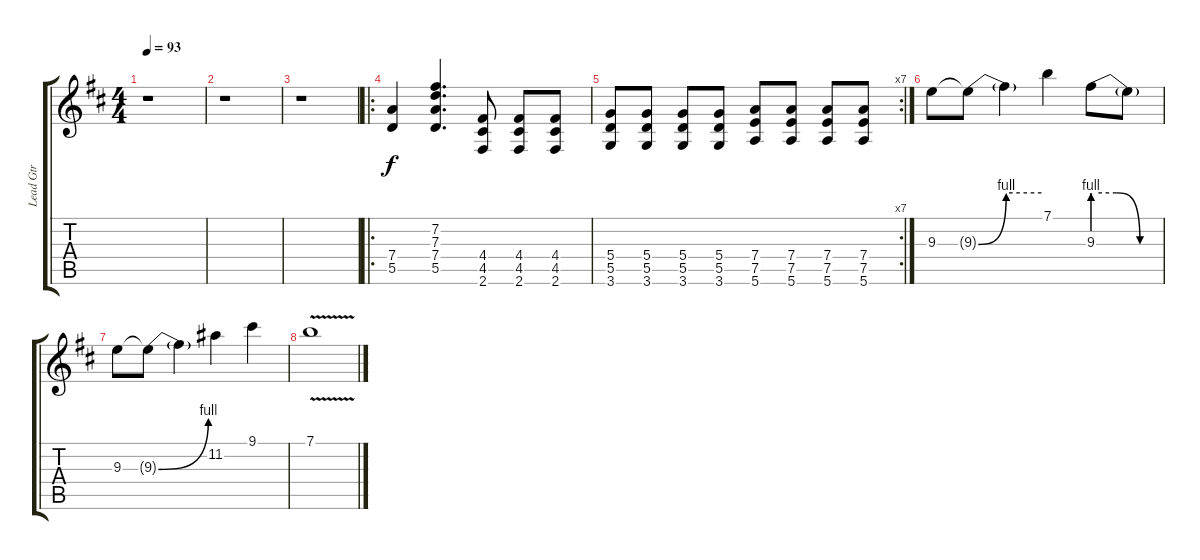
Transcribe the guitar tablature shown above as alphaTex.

\track ("Lead Gtr" "Lead Gtr") {instrument overdrivenguitar}
\staff {score tabs}
\tuning (E4 B3 G3 D3 A2 E2) {hide}
\ts (4 4)
\tempo 93
\clef g2
\ks d
r.1{dy f} |
r.1 |
r.1 |
\ro
(7.4 5.5).4 (7.2 7.3 7.4 5.5).4{d} (4.4 4.5 2.6).8 (4.4 4.5 2.6).8 (4.4 4.5 2.6).8 |
\rc 7
(5.4 5.5 3.6).8 (5.4 5.5 3.6).8 (5.4 5.5 3.6).8 (5.4 5.5 3.6).8 (7.4 7.5 5.6).8 (7.4 7.5 5.6).8 (7.4 7.5 5.6).8 (7.4 7.5 5.6).8 |
9.3.8 9.3{be (bend 0 0 60 4) t}.8 9.3{be (hold 0 4 60 4) t}.4 7.1.4 9.3{be (custom 0 4 20 4 40 0 60 0)}.8 9.3{t}.8 |
9.3.8 9.3{be (bend 0 0 60 4) t}.8 9.3{t}.4 11.2.4 9.1.4 |
7.1{v}.1
